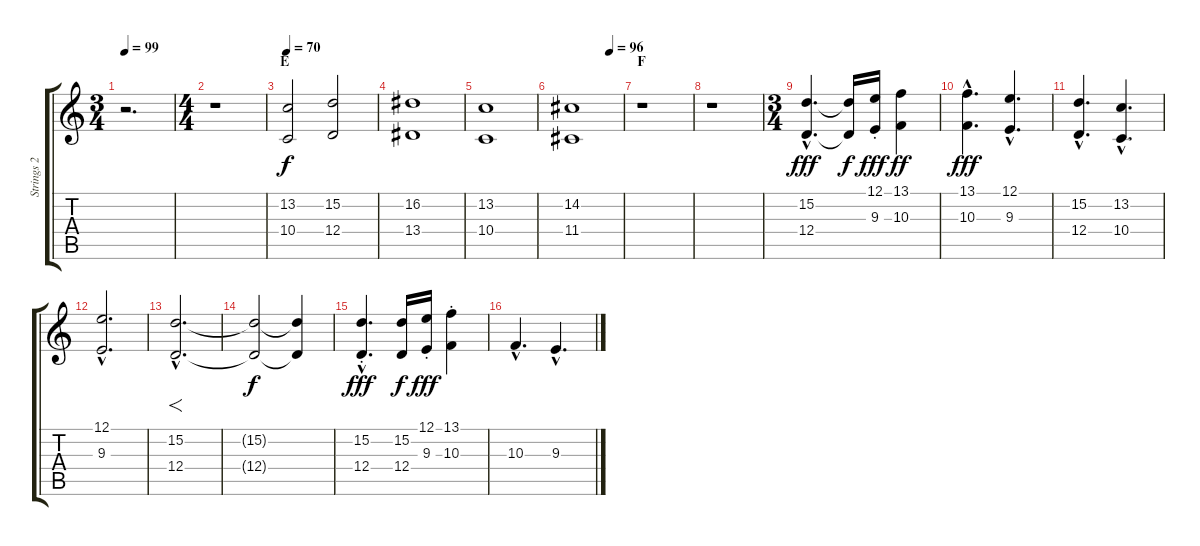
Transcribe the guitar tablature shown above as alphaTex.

\track ("Strings 2" "Strings 2") {instrument choiraahs}
\staff {score tabs}
\tuning (E4 B3 G3 D3 A2 E2) {hide}
\ts (3 4)
\tempo 99
\clef g2
\ks c
r.2{d dy ff} |
\ts (4 4)
r.1 |
\section ("" "E")
\tempo 70
(13.2 10.4).2{dy f} (15.2 12.4).2 |
(16.2 13.4).1 |
(13.2 10.4).1 |
\tempo (96 0.75)
(14.2 11.4).1 |
\section ("" "F")
r.1 |
r.1 |
\ts (3 4)
(15.2{hac} 12.4{hac}).4{d dy fff} (15.2{t} 12.4{t}).16{dy f} (12.1 9.3{st}).16{dy fff} (13.1 10.3).4{dy ff} |
(13.1{hac} 10.3{hac}).4{d dy fff} (12.1{hac} 9.3{hac}).4{d} |
(15.2{hac} 12.4{hac}).4{d} (13.2{hac} 10.4{hac}).4{d} |
(12.1{hac} 9.3{hac}).2{d} |
(15.2{hac} 12.4{hac}).2{f d} |
(15.2{t} 12.4{t}).2{dy f} (15.2{t} 12.4{t}).4 |
(15.2{hac st} 12.4{hac st}).4{d dy fff} (15.2 12.4).16{dy f} (12.1{st} 9.3{st}).16{dy fff} (13.1{st} 10.3{st}).4 |
10.3{hac}.4{d} 9.3{hac}.4{d}
